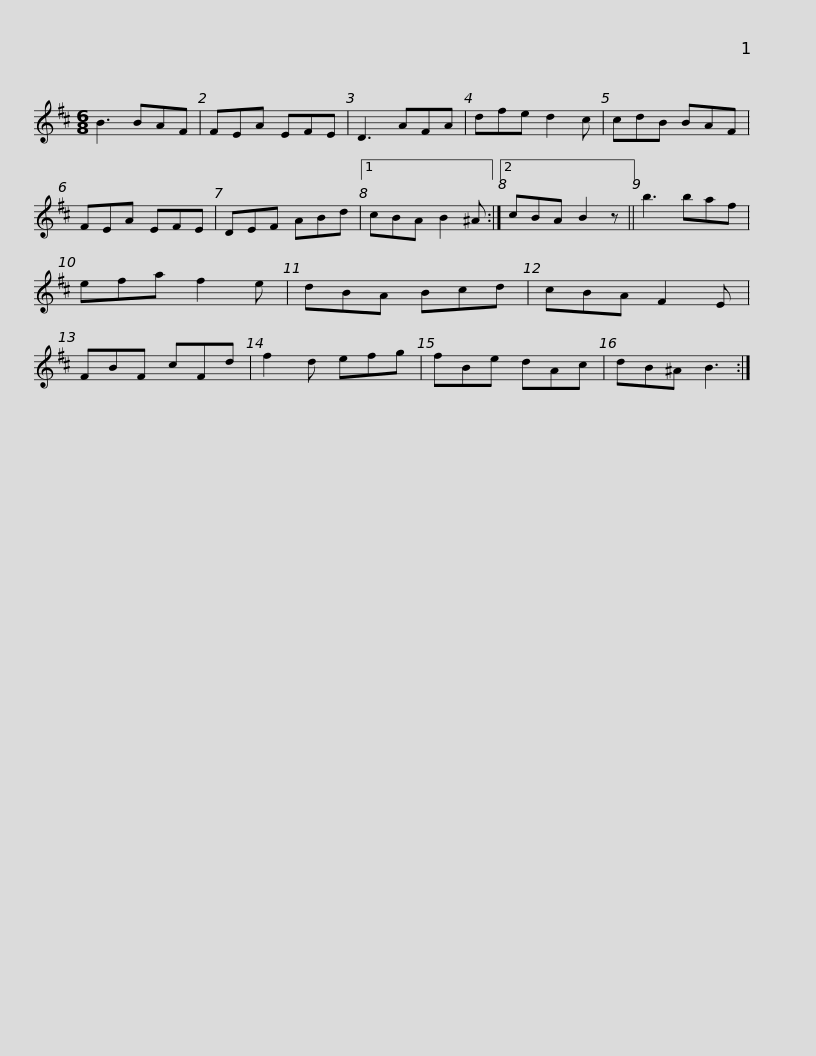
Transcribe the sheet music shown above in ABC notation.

X:1
L:1/8
M:6/8
I:linebreak $
K:Bmin
V:1 treble
V:1
 B3 BAF | FEA EFE | D3 AFA | dfe d2 c | cdB BAF | %5
 FEA EFE | DEF ABd |1$ cBA B2 ^A :|2 cBA B2 z || b3 baf | %10
 efa f2 e | dBA Bcd | cBA F2 E | FBF cFd | f2 d efg |$ %15
 fBe dAc | dB^A B3 :| %17
